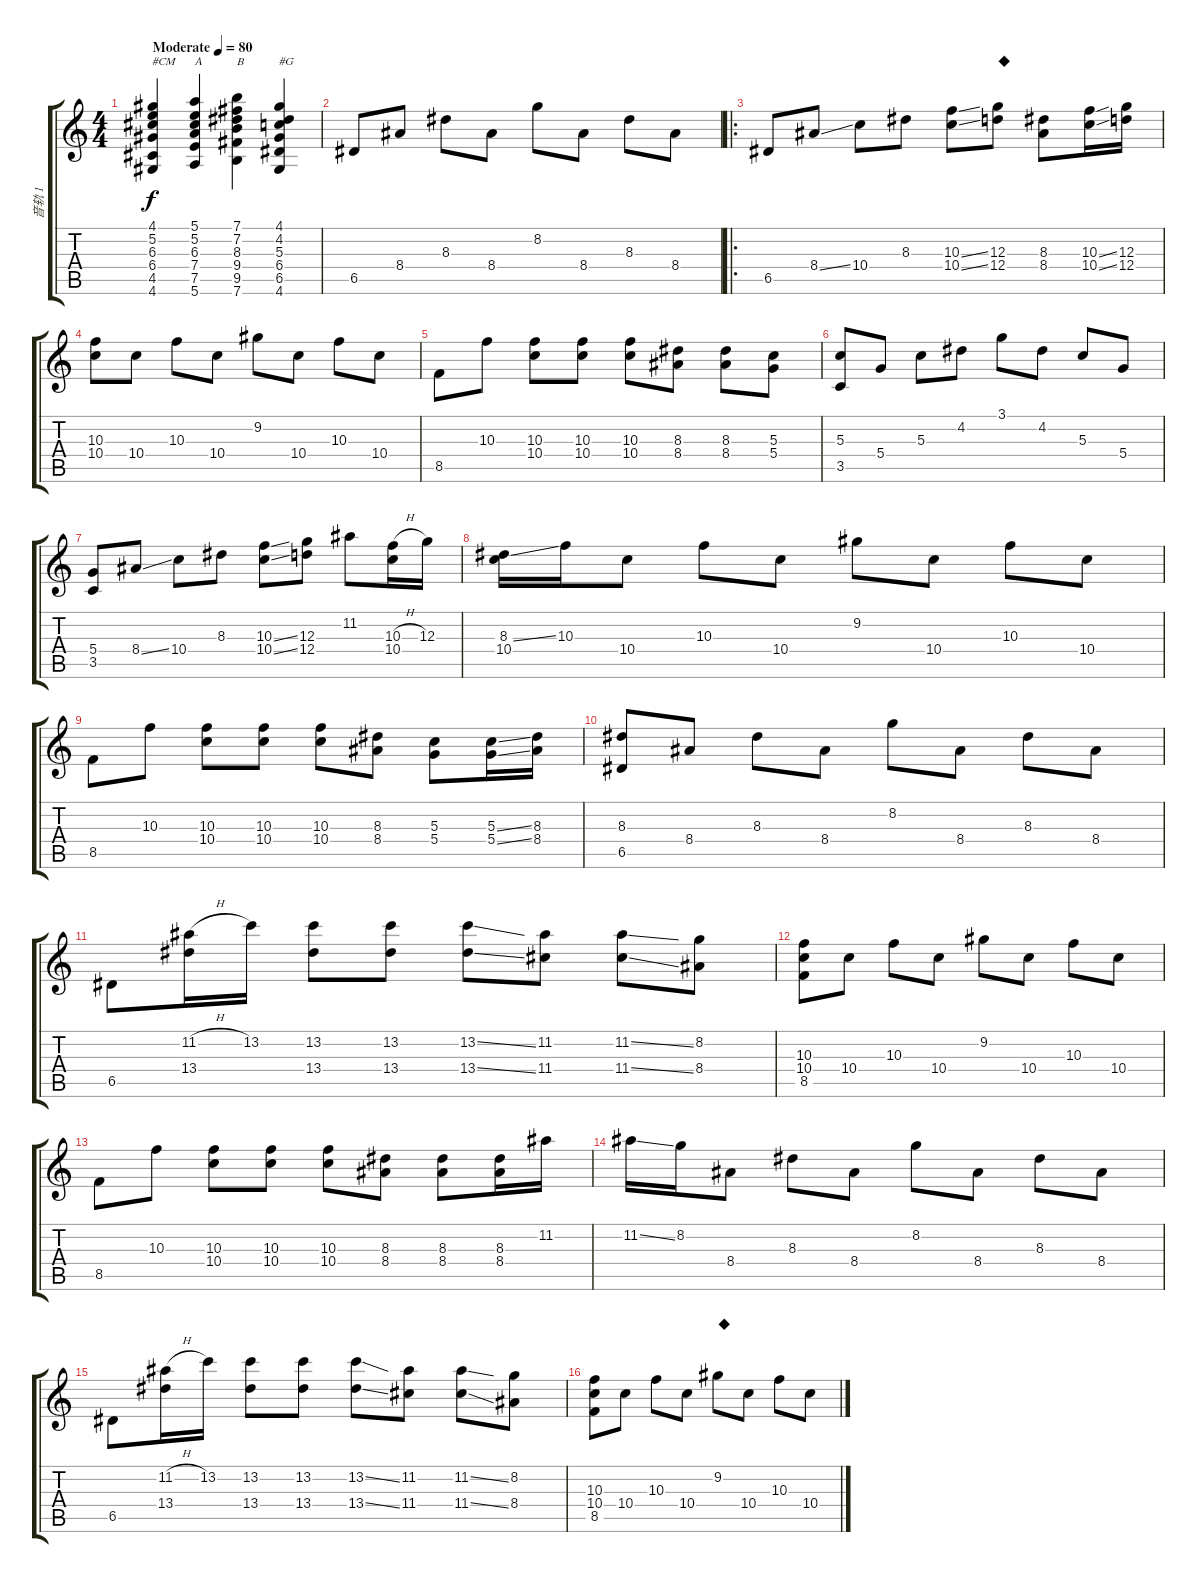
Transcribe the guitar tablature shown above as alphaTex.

\track ("音轨 1" "音轨 1") {instrument acousticguitarsteel}
\staff {score tabs}
\tuning (E4 B3 G3 D3 A2 E2) {hide}
\ts (4 4)
\tempo (80 "Moderate")
\clef g2
\ks c
(4.1 5.2 6.3 6.4 4.5 4.6).4{txt "#CM" dy f instrument acousticguitarsteel} (5.1 5.2 6.3 7.4 7.5 5.6).4{txt "A"} (7.1 7.2 8.3 9.4 9.5 7.6).4{txt "B"} (4.1 4.2 5.3 6.4 6.5 4.6).4{txt "#G"} |
6.5.8 8.4.8 8.3.8 8.4.8 8.2.8 8.4.8 8.3.8 8.4.8 |
\ro
6.5.8 8.4{ss}.8 10.4.8 8.3.8 (10.3{ss} 10.4{ss}).8 (12.3 12.4).8{txt "◆"} (8.3 8.4).8 (10.3{ss} 10.4{ss}).16 (12.3 12.4).16 |
(10.3 10.4).8 10.4.8 10.3.8 10.4.8 9.2.8 10.4.8 10.3.8 10.4.8 |
8.5.8 10.3.8 (10.3 10.4).8 (10.3 10.4).8 (10.3 10.4).8 (8.3 8.4).8 (8.3 8.4).8 (5.3 5.4).8 |
(5.3 3.5).8 5.4.8 5.3.8 4.2.8 3.1.8 4.2.8 5.3.8 5.4.8 |
(5.4 3.5).8 8.4{ss}.8 10.4.8 8.3.8 (10.3{ss} 10.4{ss}).8 (12.3 12.4).8 11.2.8 (10.3{h} 10.4).16 12.3.16 |
(8.3{ss} 10.4).16 10.3.16 10.4.8 10.3.8 10.4.8 9.2.8 10.4.8 10.3.8 10.4.8 |
8.5.8 10.3.8 (10.3 10.4).8 (10.3 10.4).8 (10.3 10.4).8 (8.3 8.4).8 (5.3 5.4).8 (5.3{ss} 5.4{ss}).16 (8.3 8.4).16 |
(8.3 6.5).8 8.4.8 8.3.8 8.4.8 8.2.8 8.4.8 8.3.8 8.4.8 |
6.5.8 (11.2{h} 13.4).16 13.2.16 (13.2 13.4).8 (13.2 13.4).8 (13.2{ss} 13.4{ss}).8 (11.2 11.4).8 (11.2{ss} 11.4{ss}).8 (8.2 8.4).8 |
(10.3 10.4 8.5).8 10.4.8 10.3.8 10.4.8 9.2.8 10.4.8 10.3.8 10.4.8 |
8.5.8 10.3.8 (10.3 10.4).8 (10.3 10.4).8 (10.3 10.4).8 (8.3 8.4).8 (8.3 8.4).8 (8.3 8.4).16 11.2.16 |
11.2{ss}.16 8.2.16 8.4.8 8.3.8 8.4.8 8.2.8 8.4.8 8.3.8 8.4.8 |
6.5.8 (11.2{h} 13.4).16 13.2.16 (13.2 13.4).8 (13.2 13.4).8 (13.2{ss} 13.4{ss}).8 (11.2 11.4).8 (11.2{ss} 11.4{ss}).8 (8.2 8.4).8 |
(10.3 10.4 8.5).8 10.4.8 10.3.8 10.4.8 9.2.8{txt "◆"} 10.4.8 10.3.8 10.4.8
